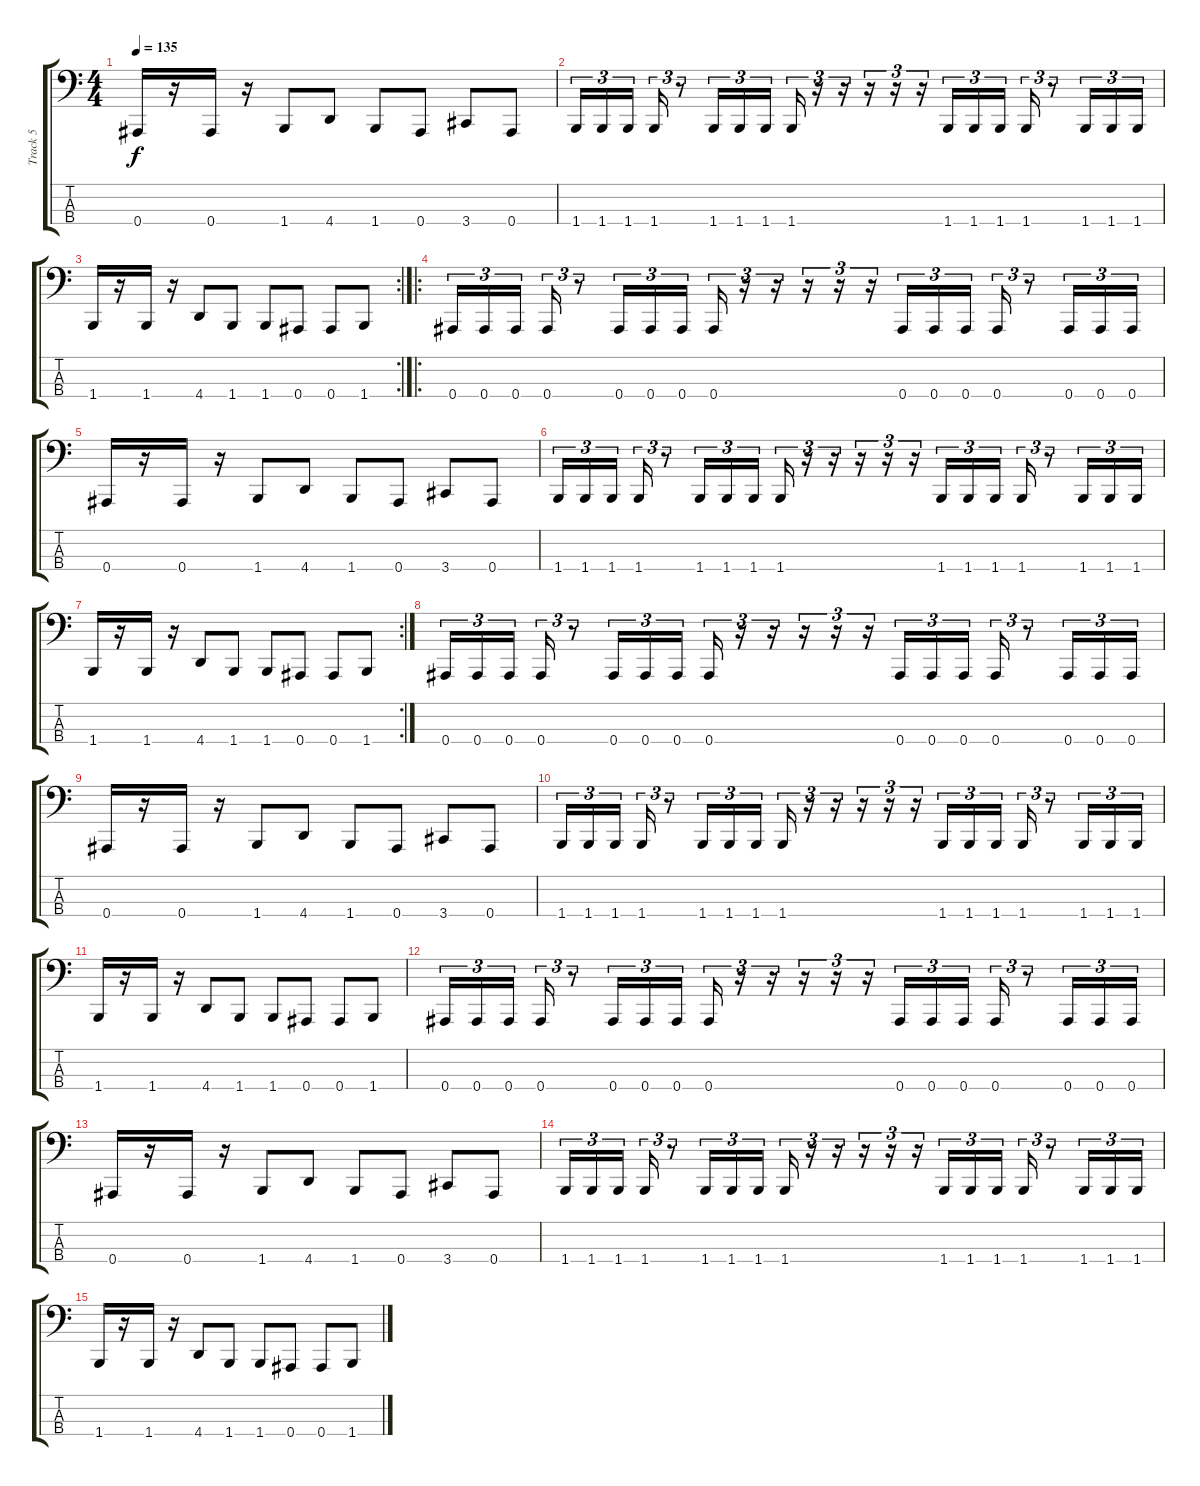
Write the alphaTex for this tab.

\track ("Track 5" "Track 5") {instrument electricbasspick}
\staff {score tabs}
\tuning (Eb2 Bb1 F1 Bb0) {hide}
\ts (4 4)
\tempo 135
\clef f4
\ks c
0.4.16{dy f} r.16 0.4.16 r.16 1.4.8 4.4.8 1.4.8 0.4.8 3.4.8 0.4.8 |
1.4.16{tu (3 2)} 1.4.16{tu (3 2)} 1.4.16{tu (3 2) beam splitsecondary} 1.4.16{tu (3 2)} r.8{tu (3 2)} 1.4.16{tu (3 2)} 1.4.16{tu (3 2)} 1.4.16{tu (3 2) beam splitsecondary} 1.4.16{tu (3 2)} r.16{tu (3 2)} r.16{tu (3 2)} r.16{tu (3 2)} r.16{tu (3 2)} r.16{tu (3 2)} 1.4.16{tu (3 2)} 1.4.16{tu (3 2)} 1.4.16{tu (3 2)} 1.4.16{tu (3 2)} r.8{tu (3 2)} 1.4.16{tu (3 2)} 1.4.16{tu (3 2)} 1.4.16{tu (3 2)} |
\rc 2
1.4.16 r.16 1.4.16 r.16 4.4.8 1.4.8 1.4.8 0.4.8 0.4.8 1.4.8 |
\ro
0.4.16{tu (3 2)} 0.4.16{tu (3 2)} 0.4.16{tu (3 2) beam splitsecondary} 0.4.16{tu (3 2)} r.8{tu (3 2)} 0.4.16{tu (3 2)} 0.4.16{tu (3 2)} 0.4.16{tu (3 2) beam splitsecondary} 0.4.16{tu (3 2)} r.16{tu (3 2)} r.16{tu (3 2)} r.16{tu (3 2)} r.16{tu (3 2)} r.16{tu (3 2)} 0.4.16{tu (3 2)} 0.4.16{tu (3 2)} 0.4.16{tu (3 2)} 0.4.16{tu (3 2)} r.8{tu (3 2)} 0.4.16{tu (3 2)} 0.4.16{tu (3 2)} 0.4.16{tu (3 2)} |
0.4.16 r.16 0.4.16 r.16 1.4.8 4.4.8 1.4.8 0.4.8 3.4.8 0.4.8 |
1.4.16{tu (3 2)} 1.4.16{tu (3 2)} 1.4.16{tu (3 2) beam splitsecondary} 1.4.16{tu (3 2)} r.8{tu (3 2)} 1.4.16{tu (3 2)} 1.4.16{tu (3 2)} 1.4.16{tu (3 2) beam splitsecondary} 1.4.16{tu (3 2)} r.16{tu (3 2)} r.16{tu (3 2)} r.16{tu (3 2)} r.16{tu (3 2)} r.16{tu (3 2)} 1.4.16{tu (3 2)} 1.4.16{tu (3 2)} 1.4.16{tu (3 2)} 1.4.16{tu (3 2)} r.8{tu (3 2)} 1.4.16{tu (3 2)} 1.4.16{tu (3 2)} 1.4.16{tu (3 2)} |
\rc 2
1.4.16 r.16 1.4.16 r.16 4.4.8 1.4.8 1.4.8 0.4.8 0.4.8 1.4.8 |
0.4.16{tu (3 2)} 0.4.16{tu (3 2)} 0.4.16{tu (3 2) beam splitsecondary} 0.4.16{tu (3 2)} r.8{tu (3 2)} 0.4.16{tu (3 2)} 0.4.16{tu (3 2)} 0.4.16{tu (3 2) beam splitsecondary} 0.4.16{tu (3 2)} r.16{tu (3 2)} r.16{tu (3 2)} r.16{tu (3 2)} r.16{tu (3 2)} r.16{tu (3 2)} 0.4.16{tu (3 2)} 0.4.16{tu (3 2)} 0.4.16{tu (3 2)} 0.4.16{tu (3 2)} r.8{tu (3 2)} 0.4.16{tu (3 2)} 0.4.16{tu (3 2)} 0.4.16{tu (3 2)} |
0.4.16 r.16 0.4.16 r.16 1.4.8 4.4.8 1.4.8 0.4.8 3.4.8 0.4.8 |
1.4.16{tu (3 2)} 1.4.16{tu (3 2)} 1.4.16{tu (3 2) beam splitsecondary} 1.4.16{tu (3 2)} r.8{tu (3 2)} 1.4.16{tu (3 2)} 1.4.16{tu (3 2)} 1.4.16{tu (3 2) beam splitsecondary} 1.4.16{tu (3 2)} r.16{tu (3 2)} r.16{tu (3 2)} r.16{tu (3 2)} r.16{tu (3 2)} r.16{tu (3 2)} 1.4.16{tu (3 2)} 1.4.16{tu (3 2)} 1.4.16{tu (3 2)} 1.4.16{tu (3 2)} r.8{tu (3 2)} 1.4.16{tu (3 2)} 1.4.16{tu (3 2)} 1.4.16{tu (3 2)} |
1.4.16 r.16 1.4.16 r.16 4.4.8 1.4.8 1.4.8 0.4.8 0.4.8 1.4.8 |
0.4.16{tu (3 2)} 0.4.16{tu (3 2)} 0.4.16{tu (3 2) beam splitsecondary} 0.4.16{tu (3 2)} r.8{tu (3 2)} 0.4.16{tu (3 2)} 0.4.16{tu (3 2)} 0.4.16{tu (3 2) beam splitsecondary} 0.4.16{tu (3 2)} r.16{tu (3 2)} r.16{tu (3 2)} r.16{tu (3 2)} r.16{tu (3 2)} r.16{tu (3 2)} 0.4.16{tu (3 2)} 0.4.16{tu (3 2)} 0.4.16{tu (3 2)} 0.4.16{tu (3 2)} r.8{tu (3 2)} 0.4.16{tu (3 2)} 0.4.16{tu (3 2)} 0.4.16{tu (3 2)} |
0.4.16 r.16 0.4.16 r.16 1.4.8 4.4.8 1.4.8 0.4.8 3.4.8 0.4.8 |
1.4.16{tu (3 2)} 1.4.16{tu (3 2)} 1.4.16{tu (3 2) beam splitsecondary} 1.4.16{tu (3 2)} r.8{tu (3 2)} 1.4.16{tu (3 2)} 1.4.16{tu (3 2)} 1.4.16{tu (3 2) beam splitsecondary} 1.4.16{tu (3 2)} r.16{tu (3 2)} r.16{tu (3 2)} r.16{tu (3 2)} r.16{tu (3 2)} r.16{tu (3 2)} 1.4.16{tu (3 2)} 1.4.16{tu (3 2)} 1.4.16{tu (3 2)} 1.4.16{tu (3 2)} r.8{tu (3 2)} 1.4.16{tu (3 2)} 1.4.16{tu (3 2)} 1.4.16{tu (3 2)} |
1.4.16 r.16 1.4.16 r.16 4.4.8 1.4.8 1.4.8 0.4.8 0.4.8 1.4.8
